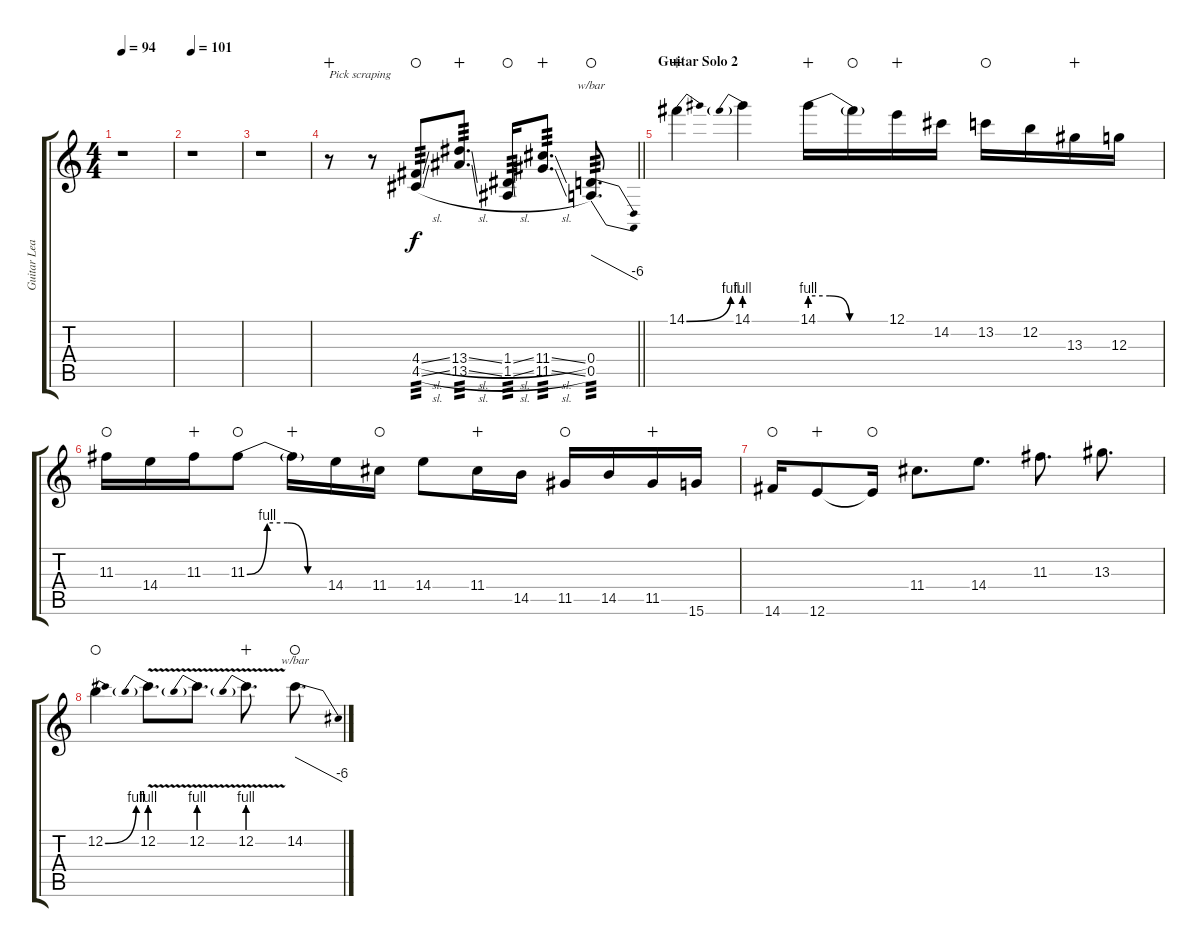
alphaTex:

\track ("Guitar Lead" "Guitar Lea") {instrument distortionguitar}
\staff {score tabs}
\tuning (E4 B3 G3 D3 A2 E2) {hide}
\ts (4 4)
\tempo 94
\clef g2
\ks c
r.1{dy f} |
\tempo 101
r.1 |
r.1 |
\barLineRight lightlight
r.8{txt "Pick scraping" volume 10 instrument distortionguitar wahc} r.8 (4.4{sl} 4.5{sl}).8{tp 3 waho} (13.4{sl} 13.5{sl}).8{d tp 3 wahc} (1.4{sl} 1.5{sl}).16{tp 3 waho} (11.4{sl} 11.5{sl}).8{d tp 3 wahc} (0.4 0.5).8{d tbe (dive default 0 0 60 -24) tp 3 waho} |
\section ("" "Guitar Solo 2")
14.1{be (bend 0 0 60 4)}.4{wahc} 14.1{be (prebend 0 4 60 4)}.4 14.1{be (custom 0 4 15 4 30 0 60 0)}.16{wahc} 14.1{t}.16{waho} 12.1.16{wahc} 14.2.16 13.2.16{waho} 12.2.16 13.3.16{wahc} 12.3.16 |
11.3.16{waho} 14.4.16 11.3.16{wahc} 11.3{be (custom 0 0 15 4 30 4 45 0 60 0)}.8{waho} 11.3{t}.16{wahc} 14.4.16 11.4.16{waho} 14.4.8 11.4.16{wahc} 14.5.16 11.5.16{waho} 14.5.16 11.5.16{wahc} 15.6.16 |
14.6.16{waho} 12.6.8{wahc} 12.6{t}.16{waho} 11.4.8{d} 14.4.8{d} 11.3.8{d} 13.3.8{d} |
12.2{be (bend 0 0 60 4)}.4{waho} 12.2{be (prebend 0 4 60 4) v}.8{d} 12.2{be (prebend 0 4 60 4) v}.8{d} 12.2{be (prebend 0 4 60 4) v}.8{d wahc} 14.2.8{d tbe (dive default 0 0 60 -24) waho}
